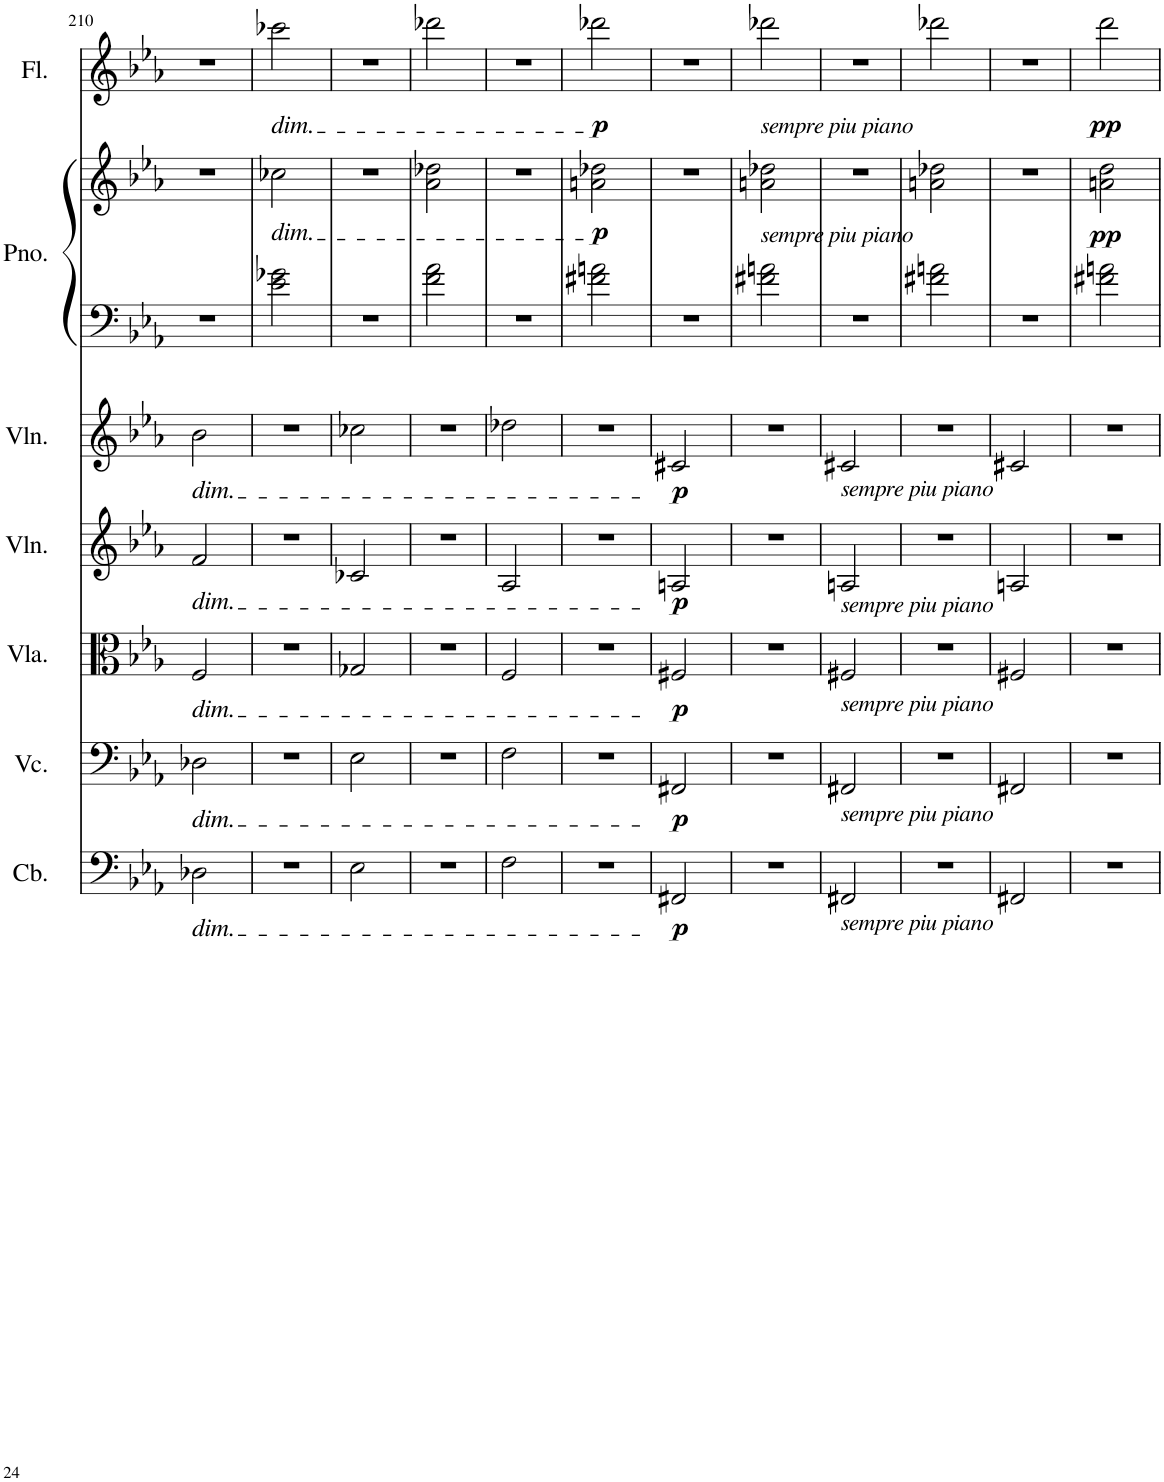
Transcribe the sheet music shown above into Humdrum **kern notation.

**kern	**dynam	**kern	**dynam	**kern	**dynam	**kern	**dynam	**kern	**dynam	**kern	**kern	**dynam	**kern	**dynam
*part7	*part7	*part6	*part6	*part5	*part5	*part4	*part4	*part3	*part3	*part2	*part2	*part2	*part1	*part1
*staff8	*staff8	*staff7	*staff7	*staff6	*staff6	*staff5	*staff5	*staff4	*staff4	*staff3	*staff2	*staff2/3	*staff1	*staff1
*I"Contrabass	*	*I"Violoncello	*	*I"Viola	*	*I"Violin	*	*I"Violin	*	*I"Piano	*	*	*I"Flute	*
*I'Cb.	*	*I'Vc.	*	*I'Vla.	*	*I'Vln.	*	*I'Vln.	*	*I'Pno.	*	*	*I'Fl.	*
!!LO:PB:g=z
*clefF4	*	*clefF4	*	*clefC3	*	*clefG2	*	*clefG2	*	*clefF4	*clefG2	*	*clefG2	*
*Trd7c12	*	*	*	*	*	*	*	*	*	*	*	*	*	*
*k[b-e-a-]	*	*k[b-e-a-]	*	*k[b-e-a-]	*	*k[b-e-a-]	*	*k[b-e-a-]	*	*k[b-e-a-]	*k[b-e-a-]	*	*k[b-e-a-]	*
*M2/4	*	*M2/4	*	*M2/4	*	*M2/4	*	*M2/4	*	*M2/4	*M2/4	*	*M2/4	*
=210	=210	=210	=210	=210	=210	=210	=210	=210	=210	=210	=210	=210	=210	=210
!	!	!	!	!	!	!	!	!LO:TX:b:i:t=dim.	!	!	!	!	!	!
!	!	!	!	!	!	!LO:TX:b:i:t=dim.	!	!	!	!	!	!	!	!
!	!	!	!	!LO:TX:b:i:t=dim.	!	!	!	!	!	!	!	!	!	!
!	!	!LO:TX:b:i:t=dim.	!	!	!	!	!	!	!	!	!	!	!	!
!LO:TX:b:i:t=dim.	!	!	!	!	!	!	!	!	!	!	!	!	!	!
2D-X\	.	2D-X\	.	2F/	.	2f/	.	2b-\	.	2r	2r	.	2r	.
=211	=211	=211	=211	=211	=211	=211	=211	=211	=211	=211	=211	=211	=211	=211
!	!	!	!	!	!	!	!	!	!	!	!	!	!LO:TX:b:i:t=dim.	!
!	!	!	!	!	!	!	!	!	!	!	!LO:TX:b:i:t=dim.	!	!	!
2r	.	2r	.	2r	.	2r	.	2r	.	2e-\ 2g-X\	2cc-X\	.	2ccc-X\	.
=212	=212	=212	=212	=212	=212	=212	=212	=212	=212	=212	=212	=212	=212	=212
2E-\	.	2E-\	.	2G-X/	.	2c-X/	.	2cc-X\	.	2r	2r	.	2r	.
=213	=213	=213	=213	=213	=213	=213	=213	=213	=213	=213	=213	=213	=213	=213
2r	.	2r	.	2r	.	2r	.	2r	.	2f\ 2a-\	2a-\ 2dd-X\	.	2ddd-X\	.
=214	=214	=214	=214	=214	=214	=214	=214	=214	=214	=214	=214	=214	=214	=214
2F\	.	2F\	.	2F/	.	2A-/	.	2dd-X\	.	2r	2r	.	2r	.
=215	=215	=215	=215	=215	=215	=215	=215	=215	=215	=215	=215	=215	=215	=215
!	!	!	!	!	!	!	!	!	!	!	!	!LO:DY:b	!	!LO:DY:b
2r	.	2r	.	2r	.	2r	.	2r	.	2f#X\ 2an\	2an\ 2dd-X\	p	2ddd-X\	p
=216	=216	=216	=216	=216	=216	=216	=216	=216	=216	=216	=216	=216	=216	=216
!	!LO:DY:b	!	!LO:DY:b	!	!LO:DY:b	!	!LO:DY:b	!	!LO:DY:b	!	!	!	!	!
2FF#X/	p	2FF#X/	p	2F#X/	p	2An/	p	2c#X/	p	2r	2r	.	2r	.
=217	=217	=217	=217	=217	=217	=217	=217	=217	=217	=217	=217	=217	=217	=217
!	!	!	!	!	!	!	!	!	!	!	!	!	!LO:TX:b:i:t=sempre piu piano	!
!	!	!	!	!	!	!	!	!	!	!	!LO:TX:b:i:t=sempre piu piano	!	!	!
2r	.	2r	.	2r	.	2r	.	2r	.	2f#X\ 2an\	2an\ 2dd-X\	.	2ddd-X\	.
=218	=218	=218	=218	=218	=218	=218	=218	=218	=218	=218	=218	=218	=218	=218
!	!	!	!	!	!	!	!	!LO:TX:b:i:t=sempre piu piano	!	!	!	!	!	!
!	!	!	!	!	!	!LO:TX:b:i:t=sempre piu piano	!	!	!	!	!	!	!	!
!	!	!	!	!LO:TX:b:i:t=sempre piu piano	!	!	!	!	!	!	!	!	!	!
!	!	!LO:TX:b:i:t=sempre piu piano	!	!	!	!	!	!	!	!	!	!	!	!
!LO:TX:b:i:t=sempre piu piano	!	!	!	!	!	!	!	!	!	!	!	!	!	!
2FF#X/	.	2FF#X/	.	2F#X/	.	2An/	.	2c#X/	.	2r	2r	.	2r	.
=219	=219	=219	=219	=219	=219	=219	=219	=219	=219	=219	=219	=219	=219	=219
2r	.	2r	.	2r	.	2r	.	2r	.	2f#X\ 2an\	2an\ 2dd-X\	.	2ddd-X\	.
=220	=220	=220	=220	=220	=220	=220	=220	=220	=220	=220	=220	=220	=220	=220
2FF#X/	.	2FF#X/	.	2F#X/	.	2An/	.	2c#X/	.	2r	2r	.	2r	.
=221	=221	=221	=221	=221	=221	=221	=221	=221	=221	=221	=221	=221	=221	=221
!	!	!	!	!	!	!	!	!	!	!	!	!LO:DY:b	!	!LO:DY:b
2r	.	2r	.	2r	.	2r	.	2r	.	2f#X\ 2an\	2an\ 2dd\	pp	2ddd\	pp
=	=	=	=	=	=	=	=	=	=	=	=	=	=	=
*-	*-	*-	*-	*-	*-	*-	*-	*-	*-	*-	*-	*-	*-	*-
